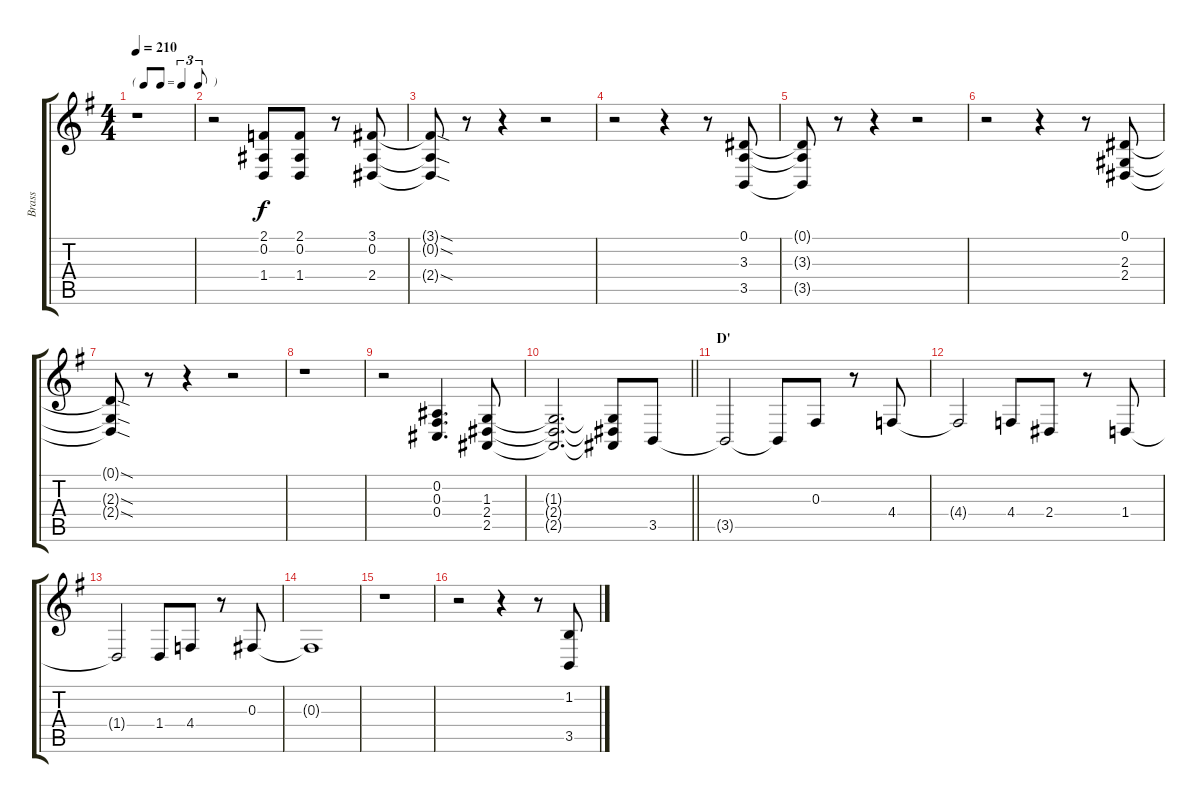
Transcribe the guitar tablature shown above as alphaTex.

\track ("Brass" "Brass") {instrument brasssection}
\staff {score tabs}
\tuning (Eb4 Bb3 Gb3 Db3 Ab2 Eb2) {hide}
\ts (4 4)
\tf triplet8th
\tempo 210
\clef g2
\ks g
r.1{dy f} |
r.2 (2.1 0.2 1.4).8 (2.1 0.2 1.4).8 r.8 (3.1 0.2 2.4).8 |
(3.1{sod t} 0.2{sod t} 2.4{sod t}).8 r.8 r.4 r.2 |
r.2 r.4 r.8 (0.1 3.3 3.5).8 |
(0.1{t} 3.3{t} 3.5{t}).8 r.8 r.4 r.2 |
r.2 r.4 r.8 (0.1 2.3 2.4).8 |
(0.1{sod t} 2.3{sod t} 2.4{sod t}).8 r.8 r.4 r.2 |
r.1 |
r.2 (0.2 0.3 0.4).4{d} (1.3 2.4 2.5).8 |
\barLineRight lightlight
(1.3{t} 2.4{t} 2.5{t}).2{d} (1.3{t} 2.4{t} 2.5{t}).8 3.5.8 |
\section ("" "D'")
3.5{t}.2 3.5{t}.8 0.3.8 r.8 4.4.8 |
4.4{t}.2 4.4.8 2.4.8 r.8 1.4.8 |
1.4{t}.2 1.4.8 4.4.8 r.8 0.3.8 |
0.3{t}.1 |
r.1 |
r.2 r.4 r.8 (1.2 3.5).8
